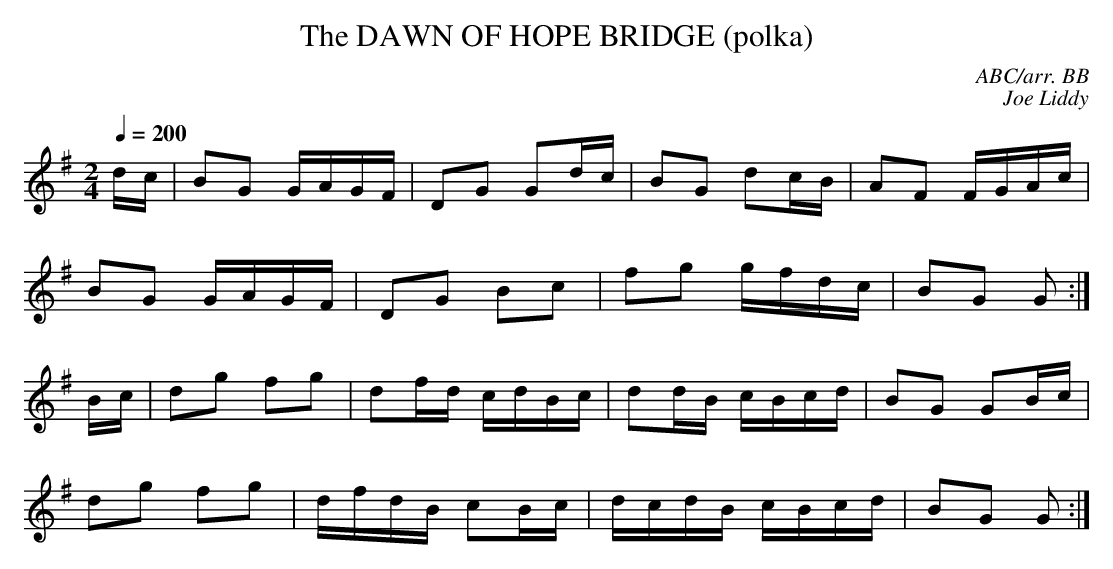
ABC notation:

X:1
T:DAWN OF HOPE BRIDGE (polka), The
C:ABC/arr. BB
C:Joe Liddy
Q:1/4=200
M:2/4
L:1/16
K:G
dc|B2G2 GAGF|D2G2 G2dc|B2G2 d2cB|A2F2 FGAc |
B2G2 GAGF|D2G2 B2c2|f2g2 gfdc|B2G2 G2 :|
Bc|d2g2 f2g2|d2fd cdBc|d2dB cBcd|B2G2 G2Bc |
d2g2 f2g2|dfdB c2Bc|dcdB cBcd|B2G2 G2 :|
